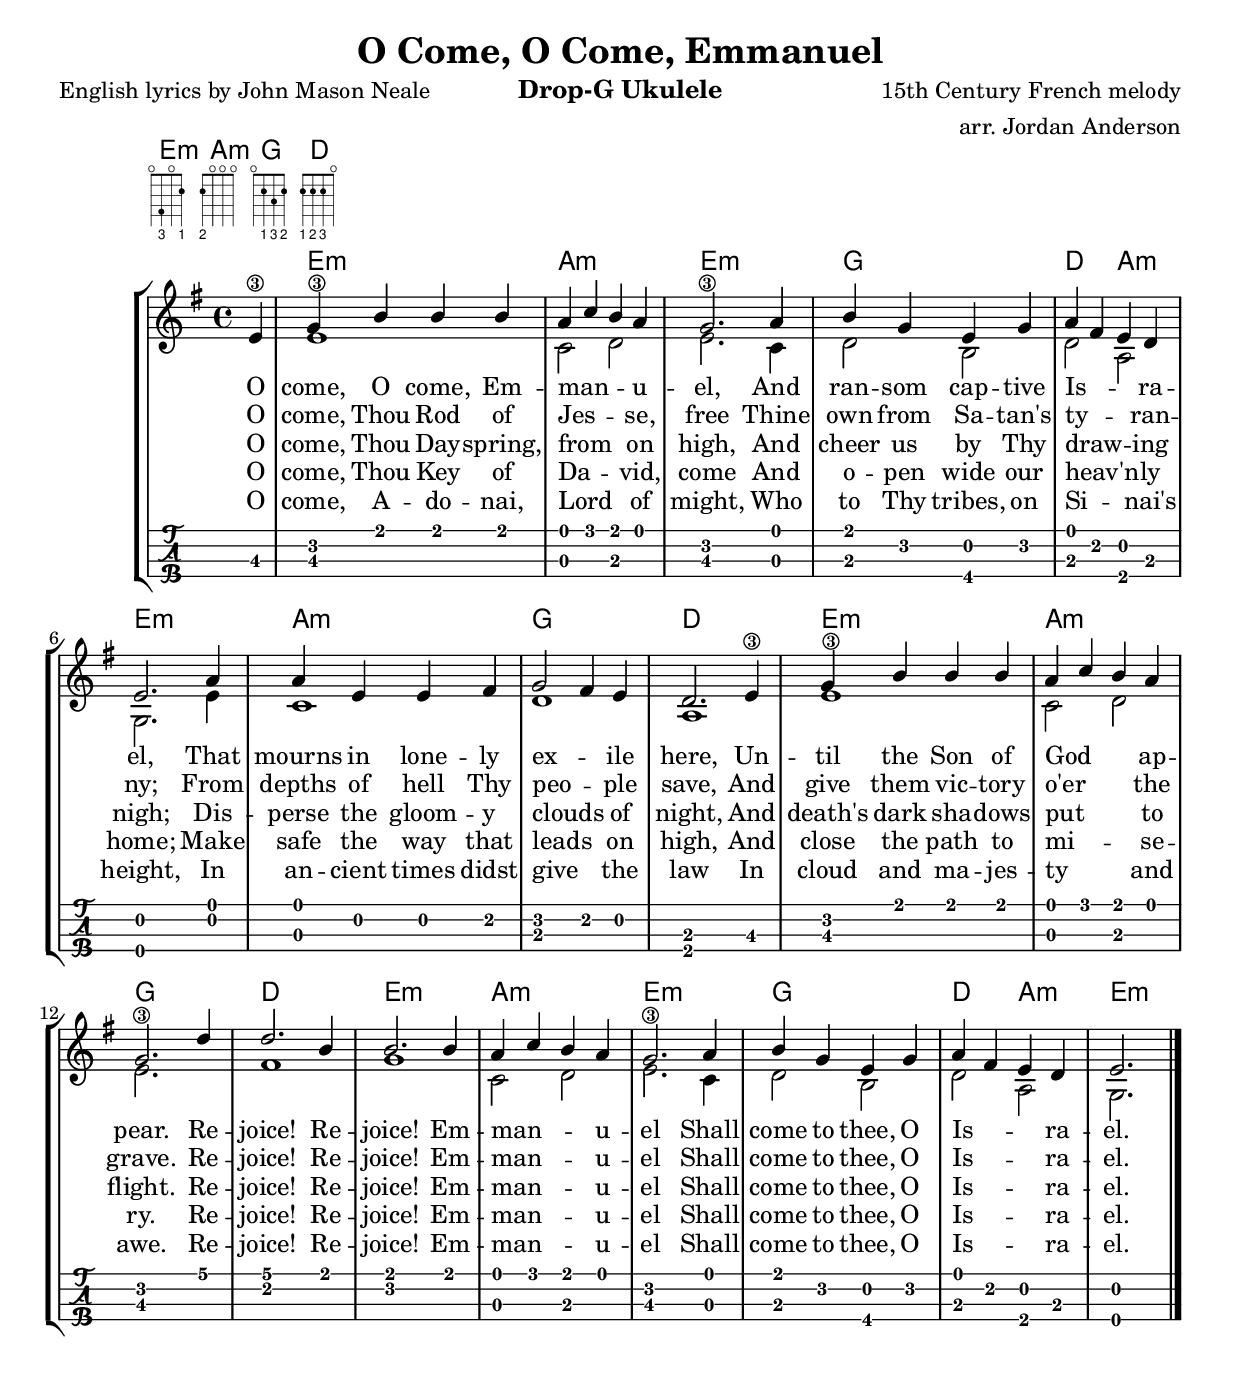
\version "2.18.2"
\language "english"
\include "predefined-ukulele-fretboards.ly"

\header {
    title = "O Come, O Come, Emmanuel"
    composer = "15th Century French melody"
    poet = "English lyrics by John Mason Neale"
    arranger = "arr. Jordan Anderson"
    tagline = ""
  }

drop-g-ukulele-tuning = \stringTuning <g c' e' a'>


% Chords

TopChords = \chordmode {
  e:m a:m g d
}

StaffChords = \chordmode {
  s4
  e1:m a:m e:m g d2 a:m e1:m
  a:m g d e:m a:m g
  d e:m a:m e:m g d2 a:m e2.:m
}

% Main music
leadmelody = {
  % O come, O come, Emmanuel,
  e'4\3 g' b' b' b'  a' c'' b' a' g'2.
  % And ransom captive Israel,
  a'4 b' g' e' g' a' fs' e' d' e'2.
  % That mourns in lonely exile here,
  a'4 a' e' e' fs' g'2 fs'4 e' d'2.
  % Until the Son of God appear.
  e'4\3 g' b' b' b'  a' c'' b' a' g'2.
  % Rejoice! Rejoice! Emmanuel
  d''4 d''2. b'4 b'2. b'4 a' c'' b' a' g'2.
  % Shall come to thee, O Israel.
  a'4 b' g' e' g' a' fs' e' d' e'2.
  \bar "|."
}

easyalto = {
  s4 e'1\3 c'2 d' e'2.\3
  c'4 d'2 b d' a g2.
  e'4 c'1 d' a
  e'1\3 c'2 d' e'2.\3
  s4 fs'1 g' c'2 d'2 e'2.\3
  c'4 d'2 b d' a g2.
}

verseOne = \lyricmode {
  O come, O come, Em -- man -- _ _ u -- el,
  And ran -- som cap -- tive Is -- _ _ ra -- el,
  That mourns in lone -- ly ex -- _ ile here,
  Un -- til the Son of God _ _ ap -- pear.
  Re -- joice! Re -- joice! Em -- man -- _ _ u -- el
  Shall come to thee, O Is -- _ _ ra -- el.
}

verseTwo = \lyricmode {
  O come, Thou Rod of Jes -- _ _ se, free
  Thine own from Sa -- tan's ty -- _ _ ran -- ny;
  From depths of hell Thy peo -- _ ple save,
  And give them vic -- tory o'er _ _ the grave.
  Re -- joice! Re -- joice! Em -- man -- _ _ u -- el
  Shall come to thee, O Is -- _ _ ra -- el.
}

verseThree = \lyricmode {
  O come, Thou Day -- spring, from _ _ on high,
  And cheer us by Thy draw -- _ _ ing nigh;
  Dis -- perse the gloom -- y clouds _ of night,
  And death's dark sha -- dows put _ _ to flight.
  Re -- joice! Re -- joice! Em -- man -- _ _ u -- el
  Shall come to thee, O Is -- _ _ ra -- el.
}

verseFour = \lyricmode {
  O come, Thou Key of Da -- _ _ vid, come
  And o -- pen wide our heav'n -- _ _ ly home;
  Make safe the way that leads _ on high,
  And close the path to mi -- _ _ se -- ry.
  Re -- joice! Re -- joice! Em -- man -- _ _ u -- el
  Shall come to thee, O Is -- _ _ ra -- el.
}

verseFive = \lyricmode {
  O come, A -- do -- nai, Lord _ _ of might,
  Who to Thy tribes, on Si -- _ _ nai's height,
  In an -- cient times didst give _ the law
  In cloud and ma -- jes -- ty _ _ and awe.
  Re -- joice! Re -- joice! Em -- man -- _ _ u -- el
  Shall come to thee, O Is -- _ _ ra -- el.
}

\header {
      instrument = "Drop-G Ukulele"
}

#(set-global-staff-size 19.6)

\score {
  <<
    \new ChordNames {
      \TopChords
    }
    \new FretBoards {
      \set Staff.stringTunings = #ukulele-tuning
      \TopChords
    }
  >>
}

\score {
  <<
    \new ChordNames \StaffChords
    \new StaffGroup <<
      \new Staff <<
        \time 4/4
        \clef treble
        \key e \minor
        \partial 4
        \new Voice = "melodyVoice" { \voiceOne \leadmelody }
        \new Voice { \voiceTwo \easyalto }
        \new Lyrics \lyricsto "melodyVoice" \verseOne
        \new Lyrics \lyricsto "melodyVoice" \verseTwo
        \new Lyrics \lyricsto "melodyVoice" \verseThree
        \new Lyrics \lyricsto "melodyVoice" \verseFour
        \new Lyrics \lyricsto "melodyVoice" \verseFive
      >>

      \new TabStaff <<
        \set TabStaff.stringTunings = #drop-g-ukulele-tuning
        \absolute <<
          \new TabVoice { \voiceOne \leadmelody }
          \new TabVoice { \voiceTwo \easyalto }
        >>
      >>
    >>
  >>
}
